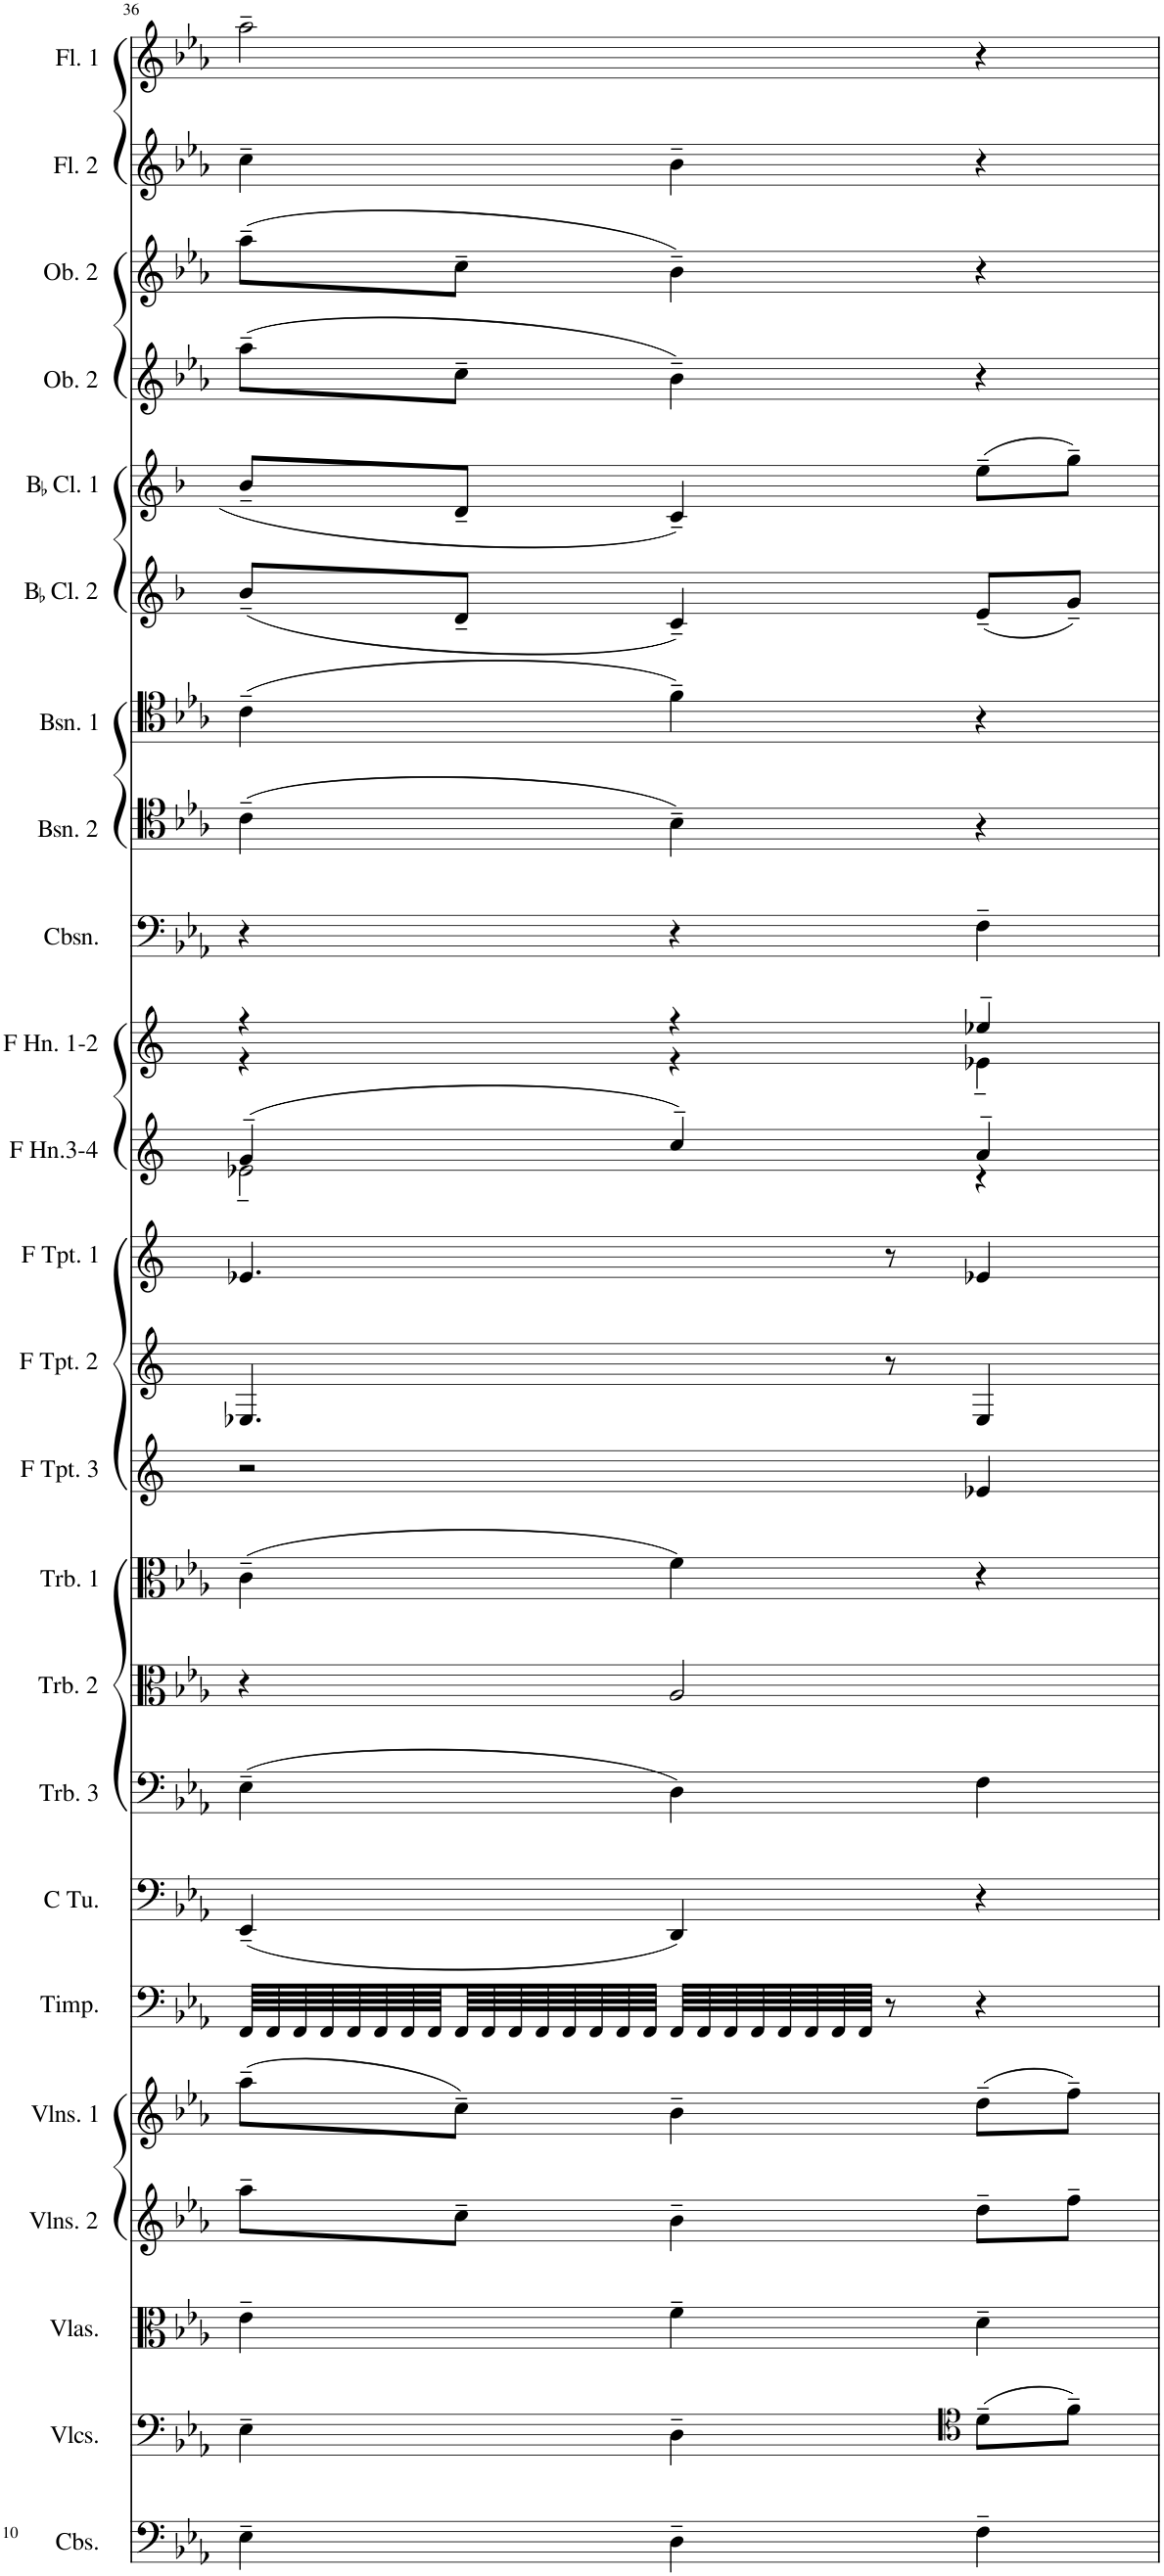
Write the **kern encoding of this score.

**kern	**kern	**kern	**kern	**kern	**kern	**kern	**kern	**kern	**kern	**kern	**kern	**kern	**kern	**kern	**kern	**kern	**kern	**kern	**kern	**kern	**kern	**kern	**kern
*part24	*part23	*part22	*part21	*part20	*part19	*part18	*part17	*part16	*part15	*part14	*part13	*part12	*part11	*part10	*part9	*part8	*part7	*part6	*part5	*part4	*part3	*part2	*part1
*staff24	*staff23	*staff22	*staff21	*staff20	*staff19	*staff18	*staff17	*staff16	*staff15	*staff14	*staff13	*staff12	*staff11	*staff10	*staff9	*staff8	*staff7	*staff6	*staff5	*staff4	*staff3	*staff2	*staff1
*I"Contrabasses	*I"Violoncellos	*I"Violas	*I"Violins 2	*I"Violins 1	*I"Timpani	*I"C Tuba	*I"Trombone 3	*I"Trombone 2	*I"Trombone 1	*I"F Trumpet 3	*I"F Trumpet 2	*I"F Trumpet 1	*I"F Horns 3-4	*I"F Horns 1-2	*I"Contrabasson	*I"Bassoon 2	*I"Bassoon 1	*I"BaccidentalFlat Clarinet 2	*I"BaccidentalFlat Clarinet 1	*I"Oboe 2	*I"Oboe 1	*I"Flute 2	*I"Flute 1
*I'Cbs.	*I'Vlcs.	*I'Vlas.	*I'Vlns. 2	*I'Vlns. 1	*I'Timp.	*I'C Tu.	*I'Trb. 3	*I'Trb. 2	*I'Trb. 1	*I'F Tpt. 3	*I'F Tpt. 2	*I'F Tpt. 1	*I'F Hn.3-4	*I'F Hn. 1-2	*I'Cbsn.	*I'Bsn. 2	*I'Bsn. 1	*I'BaccidentalFlat Cl. 2	*I'BaccidentalFlat Cl. 1	*I'Ob. 2	*I'Ob. 2	*I'Fl. 2	*I'Fl. 1
!!LO:PB:g=z
*clefF4	*clefF4	*clefC3	*clefG2	*clefG2	*clefF4	*clefF4	*clefF4	*clefC3	*clefC3	*clefG2	*clefG2	*clefG2	*clefG2	*clefG2	*clefF4	*clefC4	*clefC4	*clefG2	*clefG2	*clefG2	*clefG2	*clefG2	*clefG2
*Trd7c12	*	*	*	*	*	*	*	*	*	*Trd-3c-5	*Trd-3c-5	*Trd-3c-5	*Trd4c7	*Trd4c7	*Trd7c12	*	*	*Trd1c2	*Trd1c2	*	*	*	*
*k[b-e-a-]	*k[b-e-a-]	*k[b-e-a-]	*k[b-e-a-]	*k[b-e-a-]	*k[b-e-a-]	*k[b-e-a-]	*k[b-e-a-]	*k[b-e-a-]	*k[b-e-a-]	*k[]	*k[]	*k[]	*k[]	*k[]	*k[b-e-a-]	*k[b-e-a-]	*k[b-e-a-]	*k[b-]	*k[b-]	*k[b-e-a-]	*k[b-e-a-]	*k[b-e-a-]	*k[b-e-a-]
*M3/4	*M3/4	*M3/4	*M3/4	*M3/4	*M3/4	*M3/4	*M3/4	*M3/4	*M3/4	*M3/4	*M3/4	*M3/4	*M3/4	*M3/4	*M3/4	*M3/4	*M3/4	*M3/4	*M3/4	*M3/4	*M3/4	*M3/4	*M3/4
=36	=36	=36	=36	=36	=36	=36	=36	=36	=36	=36	=36	=36	=36	=36	=36	=36	=36	=36	=36	=36	=36	=36	=36
*	*	*	*	*	*	*	*	*	*	*	*	*	*^	*^	*	*	*	*	*	*	*	*	*
4E-~\	4E-~\	4e-~\	8aa-~\L	(8aa-~\L	64FF/LLLL	(4EE-~/	(4E-~\	4r	(4c~\	2r	4.E-X/	4.e-X/	(4g~/	2e-X~\	4r	4r	4r	(4c~\	(4c~\	(8b-~/L	8b-~/L	(8aa-~\L	(8aa-~\L	4cc~\	2aa-~\
.	.	.	.	.	64FF/	.	.	.	.	.	.	.	.	.	.	.	.	.	.	.	.	.	.	.	.
.	.	.	.	.	64FF/	.	.	.	.	.	.	.	.	.	.	.	.	.	.	.	.	.	.	.	.
.	.	.	.	.	64FF/	.	.	.	.	.	.	.	.	.	.	.	.	.	.	.	.	.	.	.	.
.	.	.	.	.	64FF/	.	.	.	.	.	.	.	.	.	.	.	.	.	.	.	.	.	.	.	.
.	.	.	.	.	64FF/	.	.	.	.	.	.	.	.	.	.	.	.	.	.	.	.	.	.	.	.
.	.	.	.	.	64FF/	.	.	.	.	.	.	.	.	.	.	.	.	.	.	.	.	.	.	.	.
.	.	.	.	.	64FF/	.	.	.	.	.	.	.	.	.	.	.	.	.	.	.	.	.	.	.	.
.	.	.	8cc~\J	8cc~\J)	64FF/	.	.	.	.	.	.	.	.	.	.	.	.	.	.	8d~/J	8d~/J	8cc~\J	8cc~\J	.	.
.	.	.	.	.	64FF/	.	.	.	.	.	.	.	.	.	.	.	.	.	.	.	.	.	.	.	.
.	.	.	.	.	64FF/	.	.	.	.	.	.	.	.	.	.	.	.	.	.	.	.	.	.	.	.
.	.	.	.	.	64FF/	.	.	.	.	.	.	.	.	.	.	.	.	.	.	.	.	.	.	.	.
.	.	.	.	.	64FF/	.	.	.	.	.	.	.	.	.	.	.	.	.	.	.	.	.	.	.	.
.	.	.	.	.	64FF/	.	.	.	.	.	.	.	.	.	.	.	.	.	.	.	.	.	.	.	.
.	.	.	.	.	64FF/	.	.	.	.	.	.	.	.	.	.	.	.	.	.	.	.	.	.	.	.
.	.	.	.	.	64FF/JJJJ	.	.	.	.	.	.	.	.	.	.	.	.	.	.	.	.	.	.	.	.
4D~\	4D~\	4f~\	4b-~\	4b-~\	64FF/LLLL	4DD/)	4D\)	2A-/	4f\)	.	.	.	4cc~/)	.	4r	4r	4r	4B-~\)	4f~\)	4c~/)	4c~/	4b-~\)	4b-~\)	4b-~\	.
.	.	.	.	.	64FF/	.	.	.	.	.	.	.	.	.	.	.	.	.	.	.	.	.	.	.	.
.	.	.	.	.	64FF/	.	.	.	.	.	.	.	.	.	.	.	.	.	.	.	.	.	.	.	.
.	.	.	.	.	64FF/	.	.	.	.	.	.	.	.	.	.	.	.	.	.	.	.	.	.	.	.
.	.	.	.	.	64FF/	.	.	.	.	.	.	.	.	.	.	.	.	.	.	.	.	.	.	.	.
.	.	.	.	.	64FF/	.	.	.	.	.	.	.	.	.	.	.	.	.	.	.	.	.	.	.	.
.	.	.	.	.	64FF/	.	.	.	.	.	.	.	.	.	.	.	.	.	.	.	.	.	.	.	.
.	.	.	.	.	64FF/JJJJ	.	.	.	.	.	.	.	.	.	.	.	.	.	.	.	.	.	.	.	.
.	.	.	.	.	8r	.	.	.	.	.	8r	8r	.	.	.	.	.	.	.	.	.	.	.	.	.
*	*clefC4	*	*	*	*	*	*	*	*	*	*	*	*	*	*	*	*	*	*	*	*	*	*	*	*
4F~\	(8d~\L	4d~\	8dd~\L	(8dd~\L	4r	4r	4F\	.	4r	4e-X/	4E-/	4e-X/	4a~/	4r	4ee-X~/	4e-X~\	4F~\	4r	4r	(8e~/L	(8ee~\L	4r	4r	4r	4r
.	8f~\J)	.	8ff~\J	8ff~\J)	.	.	.	.	.	.	.	.	.	.	.	.	.	.	.	8g~/J)	8gg~\J)	.	.	.	.
*	*	*	*	*	*	*	*	*	*	*	*	*	*v	*v	*	*	*	*	*	*	*	*	*	*	*
*	*	*	*	*	*	*	*	*	*	*	*	*	*	*v	*v	*	*	*	*	*	*	*	*	*
=	=	=	=	=	=	=	=	=	=	=	=	=	=	=	=	=	=	=	=	=	=	=	=
*-	*-	*-	*-	*-	*-	*-	*-	*-	*-	*-	*-	*-	*-	*-	*-	*-	*-	*-	*-	*-	*-	*-	*-
